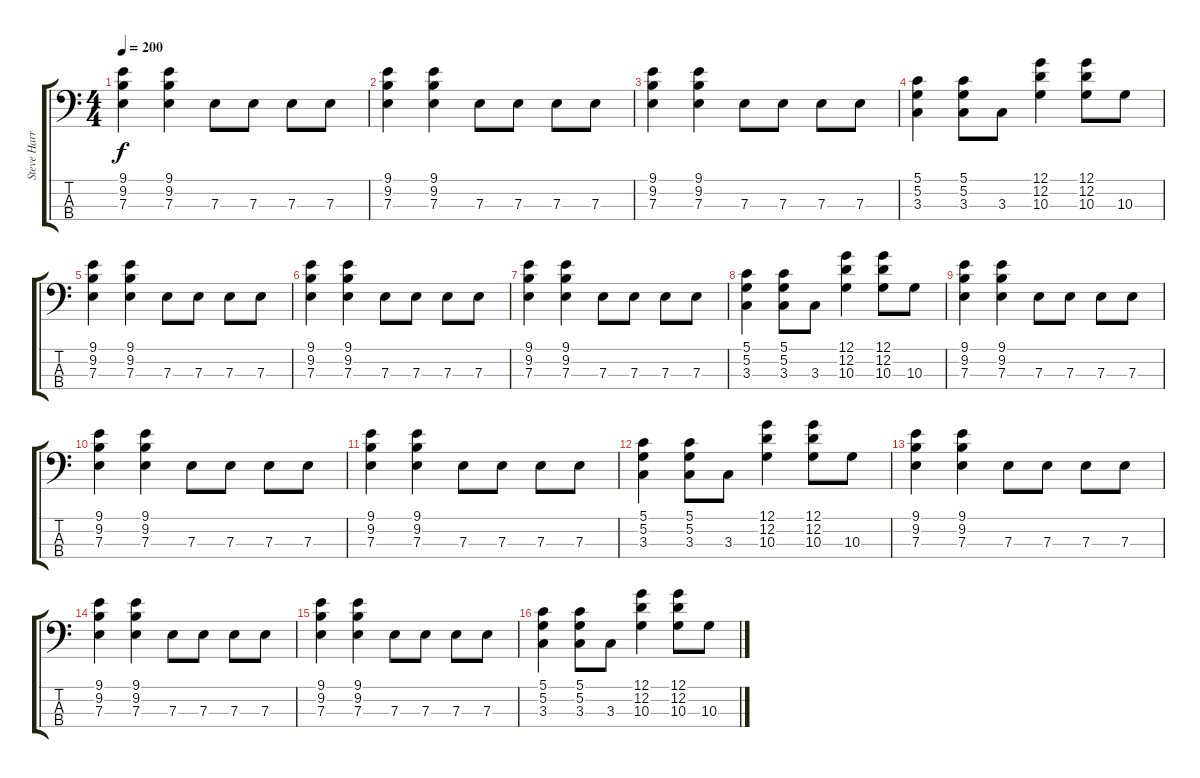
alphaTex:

\track ("Steve Harris" "Steve Harr") {instrument slapbass2}
\staff {score tabs}
\tuning (G2 D2 A1 E1) {hide}
\ts (4 4)
\tempo 200
\clef f4
\ks c
(9.1 9.2 7.3).4{dy f} (9.1 9.2 7.3).4 7.3.8 7.3.8 7.3.8 7.3.8 |
(9.1 9.2 7.3).4 (9.1 9.2 7.3).4 7.3.8 7.3.8 7.3.8 7.3.8 |
(9.1 9.2 7.3).4 (9.1 9.2 7.3).4 7.3.8 7.3.8 7.3.8 7.3.8 |
(5.1 5.2 3.3).4 (5.1 5.2 3.3).8 3.3.8 (12.1 12.2 10.3).4 (12.1 12.2 10.3).8 10.3.8 |
(9.1 9.2 7.3).4 (9.1 9.2 7.3).4 7.3.8 7.3.8 7.3.8 7.3.8 |
(9.1 9.2 7.3).4 (9.1 9.2 7.3).4 7.3.8 7.3.8 7.3.8 7.3.8 |
(9.1 9.2 7.3).4 (9.1 9.2 7.3).4 7.3.8 7.3.8 7.3.8 7.3.8 |
(5.1 5.2 3.3).4 (5.1 5.2 3.3).8 3.3.8 (12.1 12.2 10.3).4 (12.1 12.2 10.3).8 10.3.8 |
(9.1 9.2 7.3).4 (9.1 9.2 7.3).4 7.3.8 7.3.8 7.3.8 7.3.8 |
(9.1 9.2 7.3).4 (9.1 9.2 7.3).4 7.3.8 7.3.8 7.3.8 7.3.8 |
(9.1 9.2 7.3).4 (9.1 9.2 7.3).4 7.3.8 7.3.8 7.3.8 7.3.8 |
(5.1 5.2 3.3).4 (5.1 5.2 3.3).8 3.3.8 (12.1 12.2 10.3).4 (12.1 12.2 10.3).8 10.3.8 |
(9.1 9.2 7.3).4 (9.1 9.2 7.3).4 7.3.8 7.3.8 7.3.8 7.3.8 |
(9.1 9.2 7.3).4 (9.1 9.2 7.3).4 7.3.8 7.3.8 7.3.8 7.3.8 |
(9.1 9.2 7.3).4 (9.1 9.2 7.3).4 7.3.8 7.3.8 7.3.8 7.3.8 |
(5.1 5.2 3.3).4 (5.1 5.2 3.3).8 3.3.8 (12.1 12.2 10.3).4 (12.1 12.2 10.3).8 10.3.8
